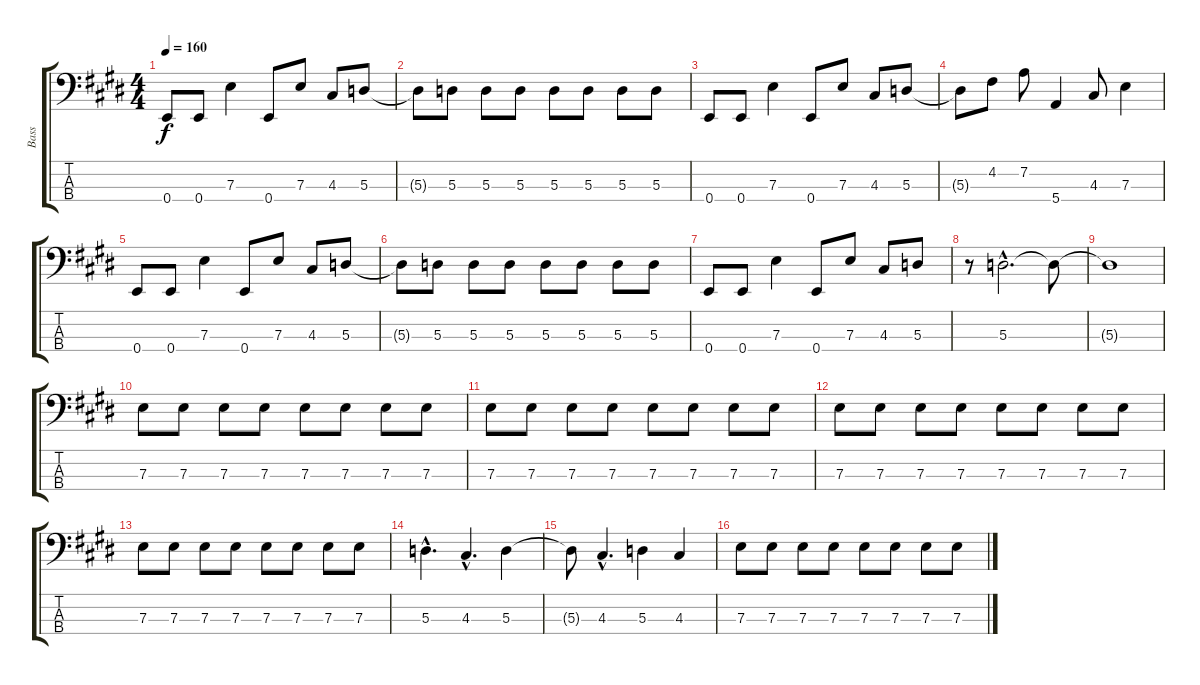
\track ("Bass" "Bass") {instrument slapbass1}
\staff {score tabs}
\tuning (G2 D2 A1 E1) {hide}
\ts (4 4)
\tempo 160
\clef f4
\ks e
0.4.8{dy f} 0.4.8 7.3.4 0.4.8 7.3.8 4.3.8 5.3.8 |
5.3{t}.8 5.3.8 5.3.8 5.3.8 5.3.8 5.3.8 5.3.8 5.3.8 |
0.4.8 0.4.8 7.3.4 0.4.8 7.3.8 4.3.8 5.3.8 |
5.3{t}.8 4.2.8 7.2.8 5.4.4 4.3.8 7.3.4 |
0.4.8 0.4.8 7.3.4 0.4.8 7.3.8 4.3.8 5.3.8 |
5.3{t}.8 5.3.8 5.3.8 5.3.8 5.3.8 5.3.8 5.3.8 5.3.8 |
0.4.8 0.4.8 7.3.4 0.4.8 7.3.8 4.3.8 5.3.8 |
r.8 5.3{hac}.2{d} 5.3{t}.8 |
5.3{t}.1 |
7.3.8 7.3.8 7.3.8 7.3.8 7.3.8 7.3.8 7.3.8 7.3.8 |
7.3.8 7.3.8 7.3.8 7.3.8 7.3.8 7.3.8 7.3.8 7.3.8 |
7.3.8 7.3.8 7.3.8 7.3.8 7.3.8 7.3.8 7.3.8 7.3.8 |
7.3.8 7.3.8 7.3.8 7.3.8 7.3.8 7.3.8 7.3.8 7.3.8 |
5.3{hac}.4{d} 4.3{hac}.4{d} 5.3.4 |
5.3{t}.8 4.3{hac}.4{d} 5.3.4 4.3.4 |
7.3.8 7.3.8 7.3.8 7.3.8 7.3.8 7.3.8 7.3.8 7.3.8
